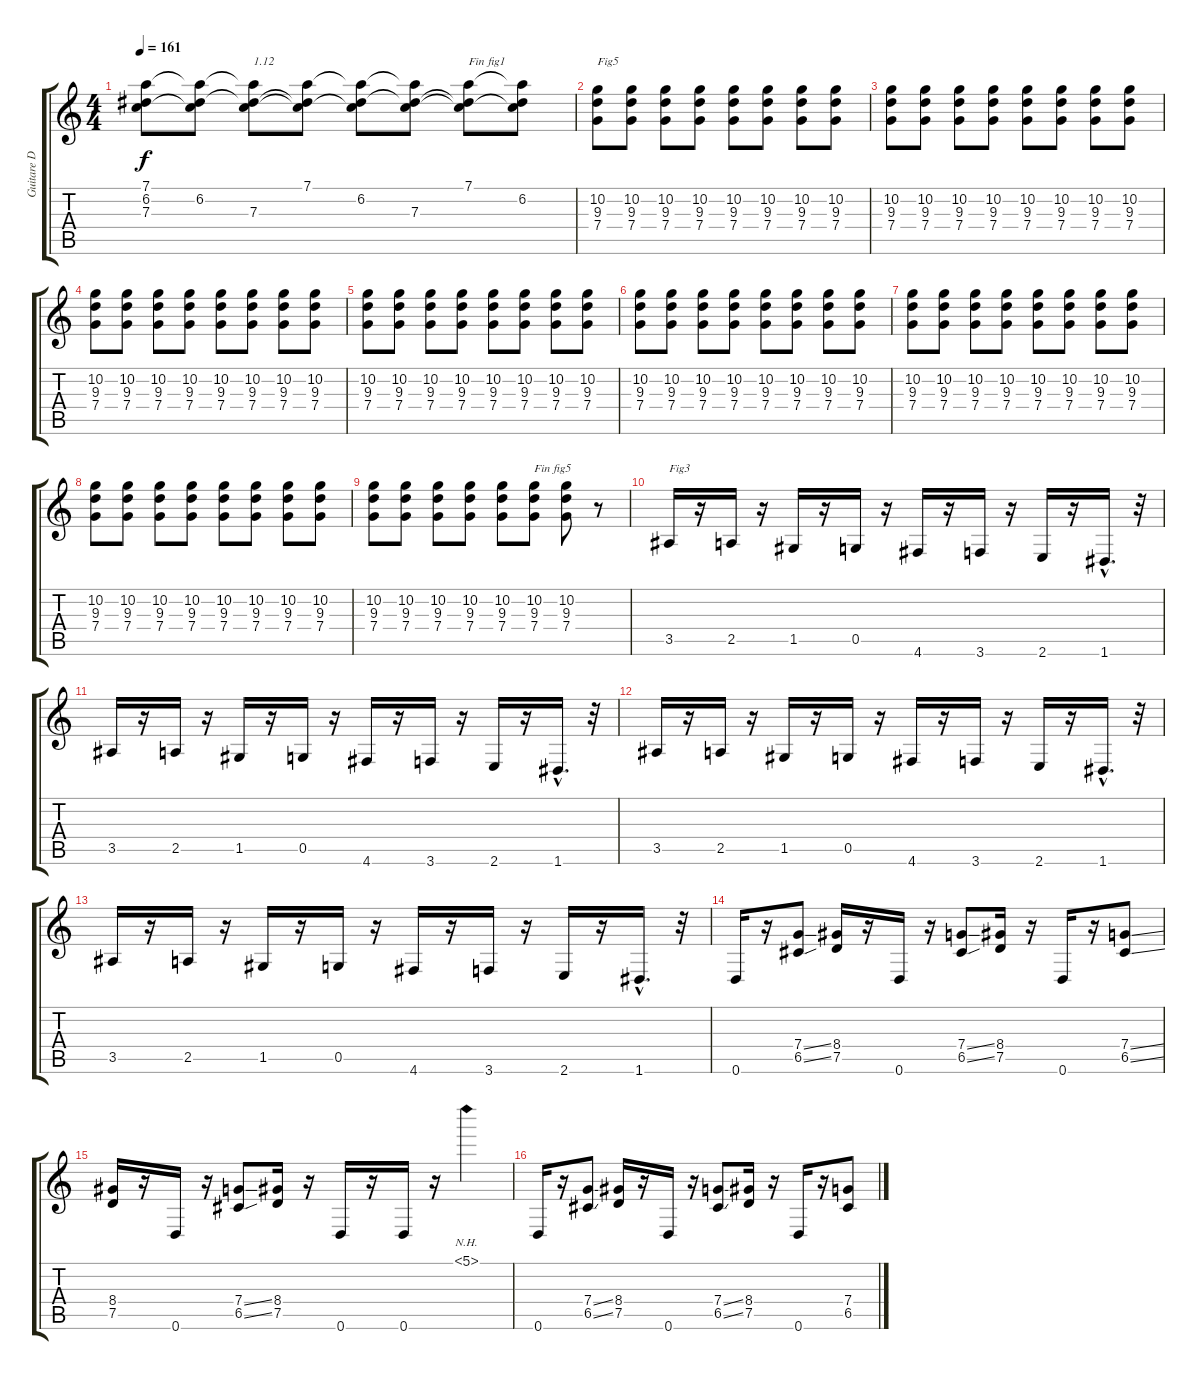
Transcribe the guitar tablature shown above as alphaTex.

\track ("Guitare D" "Guitare D") {instrument overdrivenguitar}
\staff {score tabs}
\tuning (D4 A3 F3 C3 G2 D2) {hide}
\ts (4 4)
\tempo 161
\clef g2
\ks c
(7.1 6.2{t} 7.3{t}).8{dy f} (7.1{t} 6.2 7.3{t}).8 (7.1{t} 6.2{t} 7.3).8{txt "1.12"} (7.1 6.2{t} 7.3{t}).8 (7.1{t} 6.2 7.3{t}).8 (7.1{t} 6.2{t} 7.3).8 (7.1 6.2{t} 7.3{t}).8{txt "Fin fig1"} (7.1{t} 6.2 7.3{t}).8 |
(10.2 9.3 7.4).8{txt "Fig5"} (10.2 9.3 7.4).8 (10.2 9.3 7.4).8 (10.2 9.3 7.4).8 (10.2 9.3 7.4).8 (10.2 9.3 7.4).8 (10.2 9.3 7.4).8 (10.2 9.3 7.4).8 |
(10.2 9.3 7.4).8 (10.2 9.3 7.4).8 (10.2 9.3 7.4).8 (10.2 9.3 7.4).8 (10.2 9.3 7.4).8 (10.2 9.3 7.4).8 (10.2 9.3 7.4).8 (10.2 9.3 7.4).8 |
(10.2 9.3 7.4).8 (10.2 9.3 7.4).8 (10.2 9.3 7.4).8 (10.2 9.3 7.4).8 (10.2 9.3 7.4).8 (10.2 9.3 7.4).8 (10.2 9.3 7.4).8 (10.2 9.3 7.4).8 |
(10.2 9.3 7.4).8 (10.2 9.3 7.4).8 (10.2 9.3 7.4).8 (10.2 9.3 7.4).8 (10.2 9.3 7.4).8 (10.2 9.3 7.4).8 (10.2 9.3 7.4).8 (10.2 9.3 7.4).8 |
(10.2 9.3 7.4).8 (10.2 9.3 7.4).8 (10.2 9.3 7.4).8 (10.2 9.3 7.4).8 (10.2 9.3 7.4).8 (10.2 9.3 7.4).8 (10.2 9.3 7.4).8 (10.2 9.3 7.4).8 |
(10.2 9.3 7.4).8 (10.2 9.3 7.4).8 (10.2 9.3 7.4).8 (10.2 9.3 7.4).8 (10.2 9.3 7.4).8 (10.2 9.3 7.4).8 (10.2 9.3 7.4).8 (10.2 9.3 7.4).8 |
(10.2 9.3 7.4).8 (10.2 9.3 7.4).8 (10.2 9.3 7.4).8 (10.2 9.3 7.4).8 (10.2 9.3 7.4).8 (10.2 9.3 7.4).8 (10.2 9.3 7.4).8 (10.2 9.3 7.4).8 |
(10.2 9.3 7.4).8 (10.2 9.3 7.4).8 (10.2 9.3 7.4).8 (10.2 9.3 7.4).8 (10.2 9.3 7.4).8 (10.2 9.3 7.4).8{txt "Fin fig5"} (10.2 9.3 7.4).8 r.8 |
3.5.16{txt "Fig3"} r.16 2.5.16 r.16 1.5.16 r.16 0.5.16 r.16 4.6.16 r.16 3.6.16 r.16 2.6.16 r.16 1.6{hac}.16{d} r.32 |
3.5.16 r.16 2.5.16 r.16 1.5.16 r.16 0.5.16 r.16 4.6.16 r.16 3.6.16 r.16 2.6.16 r.16 1.6{hac}.16{d} r.32 |
3.5.16 r.16 2.5.16 r.16 1.5.16 r.16 0.5.16 r.16 4.6.16 r.16 3.6.16 r.16 2.6.16 r.16 1.6{hac}.16{d} r.32 |
3.5.16 r.16 2.5.16 r.16 1.5.16 r.16 0.5.16 r.16 4.6.16 r.16 3.6.16 r.16 2.6.16 r.16 1.6{hac}.16{d} r.32 |
0.6.16 r.16 (7.4{ss} 6.5{ss}).8 (8.4 7.5).16 r.16 0.6.16 r.16 (7.4{ss} 6.5{ss}).8 (8.4 7.5).16 r.16 0.6.16 r.16 (7.4{ss} 6.5{ss}).8 |
(8.4 7.5).16 r.16 0.6.16 r.16 (7.4{ss} 6.5{ss}).8 (8.4 7.5).16 r.16 0.6.16 r.16 0.6.16 r.16 5.1{nh}.4 |
0.6.16 r.16 (7.4{ss} 6.5{ss}).8 (8.4 7.5).16 r.16 0.6.16 r.16 (7.4{ss} 6.5{ss}).8 (8.4 7.5).16 r.16 0.6.16 r.16 (7.4{ss} 6.5{ss}).8
